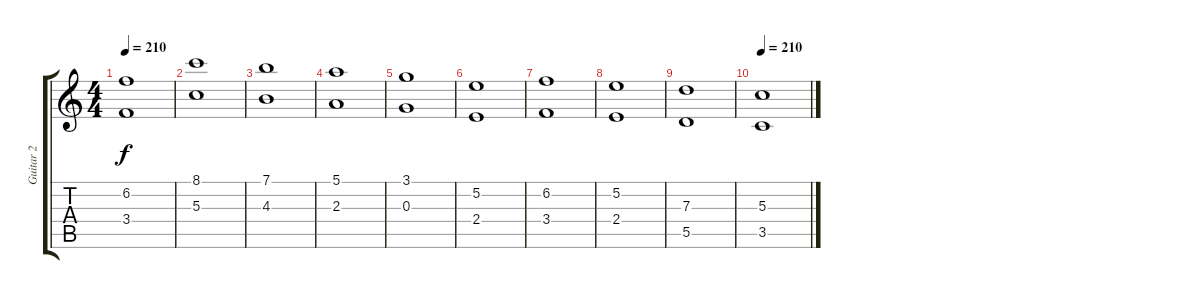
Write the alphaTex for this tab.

\track ("Guitar 2" "Guitar 2") {instrument electricguitarclean}
\staff {score tabs}
\tuning (E4 B3 G3 D3 A2 E2) {hide}
\ts (4 4)
\tempo 210
\clef g2
\ks c
(6.2 3.4).1{dy f} |
(8.1 5.3).1 |
(7.1 4.3).1 |
(5.1 2.3).1 |
(3.1 0.3).1 |
(5.2 2.4).1 |
(6.2 3.4).1 |
(5.2 2.4).1 |
(7.3 5.5).1 |
\tempo 210
(5.3 3.5).1
